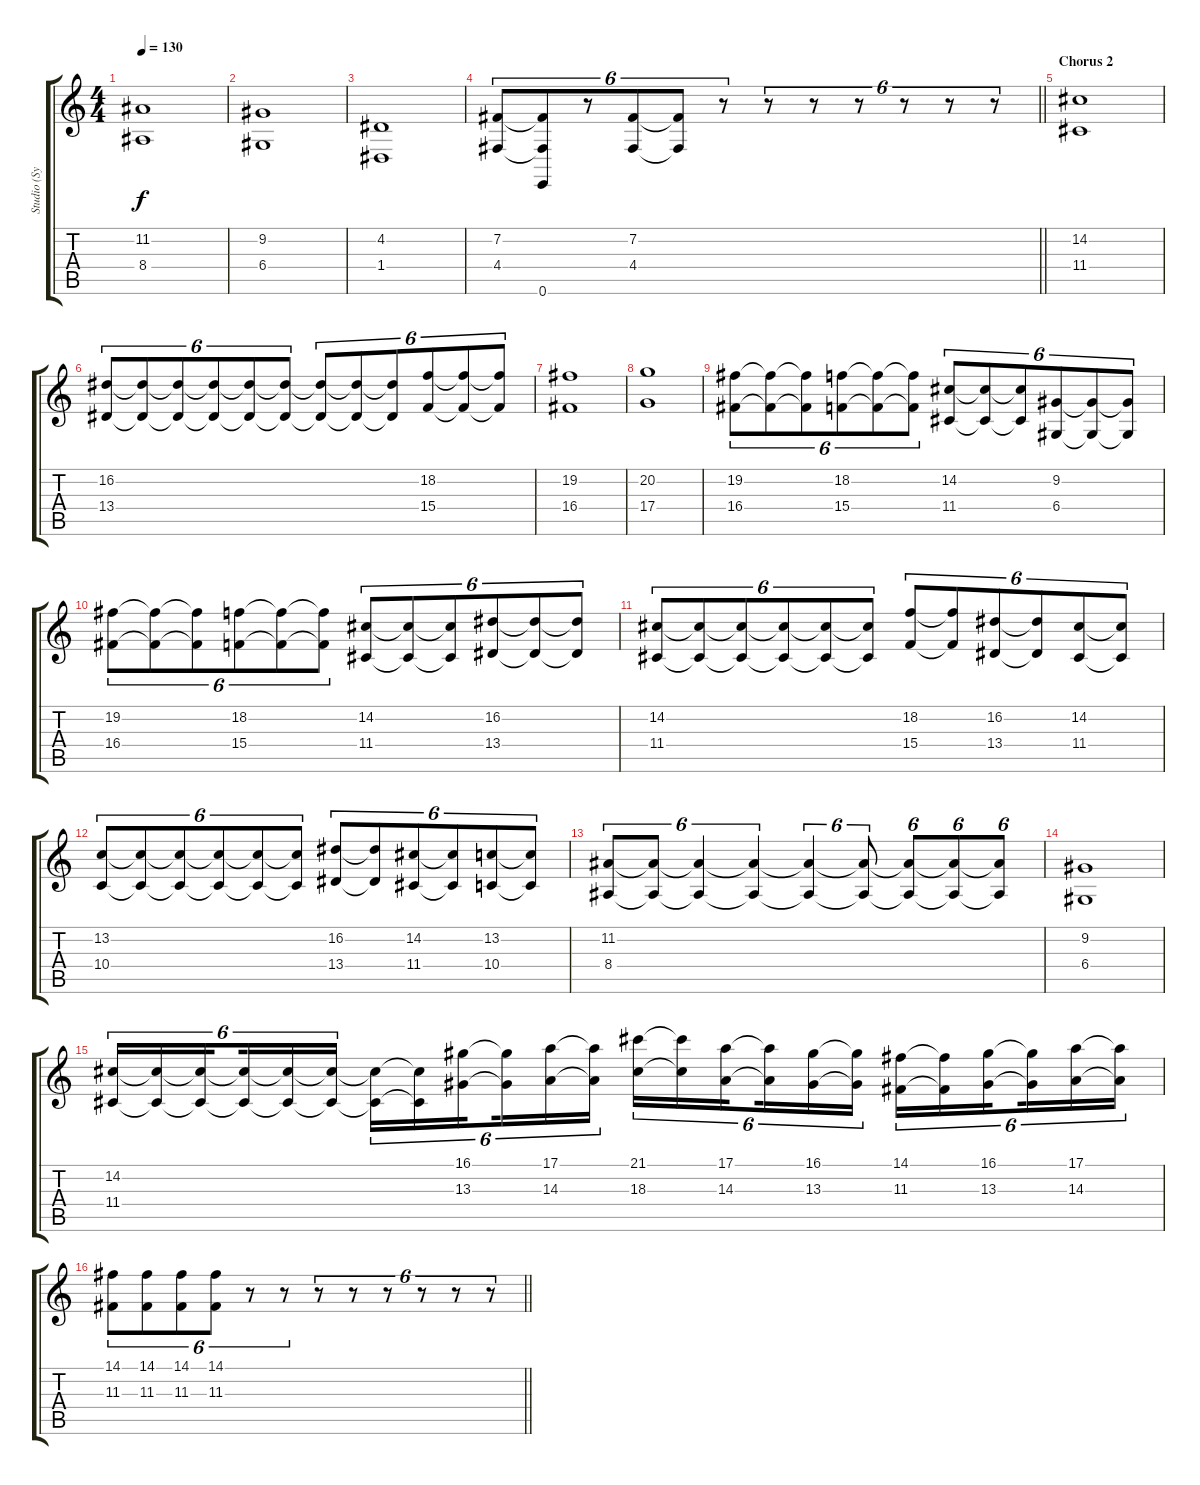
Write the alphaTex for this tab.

\track ("Studio (Synth Strings)" "Studio (Sy") {instrument stringensemble1}
\staff {score tabs}
\tuning (E4 B3 G3 D3 A2 E2) {hide}
\ts (4 4)
\tempo 130
\clef g2
\ks c
(11.2 8.4).1{dy f} |
(9.2 6.4).1 |
(4.2 1.4).1 |
\barLineRight lightlight
(7.2 4.4).8{tu (6 4)} (7.2{t} 4.4{t} 0.6).8{tu (6 4)} r.8{tu (6 4)} (7.2 4.4).8{tu (6 4)} (7.2{t} 4.4{t}).8{tu (6 4)} r.8{tu (6 4)} r.8{tu (6 4)} r.8{tu (6 4)} r.8{tu (6 4)} r.8{tu (6 4)} r.8{tu (6 4)} r.8{tu (6 4)} |
\section ("" "Chorus 2")
(14.2 11.4).1 |
(16.2 13.4).8{tu (6 4)} (16.2{t} 13.4{t}).8{tu (6 4)} (16.2{t} 13.4{t}).8{tu (6 4)} (16.2{t} 13.4{t}).8{tu (6 4)} (16.2{t} 13.4{t}).8{tu (6 4)} (16.2{t} 13.4{t}).8{tu (6 4)} (16.2{t} 13.4{t}).8{tu (6 4)} (16.2{t} 13.4{t}).8{tu (6 4)} (16.2{t} 13.4{t}).8{tu (6 4)} (18.2 15.4).8{tu (6 4)} (18.2{t} 15.4{t}).8{tu (6 4)} (18.2{t} 15.4{t}).8{tu (6 4)} |
(19.2 16.4).1 |
(20.2 17.4).1 |
(19.2 16.4).8{tu (6 4)} (19.2{t} 16.4{t}).8{tu (6 4)} (19.2{t} 16.4{t}).8{tu (6 4)} (18.2 15.4).8{tu (6 4)} (18.2{t} 15.4{t}).8{tu (6 4)} (18.2{t} 15.4{t}).8{tu (6 4)} (14.2 11.4).8{tu (6 4)} (14.2{t} 11.4{t}).8{tu (6 4)} (14.2{t} 11.4{t}).8{tu (6 4)} (9.2 6.4).8{tu (6 4)} (9.2{t} 6.4{t}).8{tu (6 4)} (9.2{t} 6.4{t}).8{tu (6 4)} |
(19.2 16.4).8{tu (6 4)} (19.2{t} 16.4{t}).8{tu (6 4)} (19.2{t} 16.4{t}).8{tu (6 4)} (18.2 15.4).8{tu (6 4)} (18.2{t} 15.4{t}).8{tu (6 4)} (18.2{t} 15.4{t}).8{tu (6 4)} (14.2 11.4).8{tu (6 4)} (14.2{t} 11.4{t}).8{tu (6 4)} (14.2{t} 11.4{t}).8{tu (6 4)} (16.2 13.4).8{tu (6 4)} (16.2{t} 13.4{t}).8{tu (6 4)} (16.2{t} 13.4{t}).8{tu (6 4)} |
(14.2 11.4).8{tu (6 4)} (14.2{t} 11.4{t}).8{tu (6 4)} (14.2{t} 11.4{t}).8{tu (6 4)} (14.2{t} 11.4{t}).8{tu (6 4)} (14.2{t} 11.4{t}).8{tu (6 4)} (14.2{t} 11.4{t}).8{tu (6 4)} (18.2 15.4).8{tu (6 4)} (18.2{t} 15.4{t}).8{tu (6 4)} (16.2 13.4).8{tu (6 4)} (16.2{t} 13.4{t}).8{tu (6 4)} (14.2 11.4).8{tu (6 4)} (14.2{t} 11.4{t}).8{tu (6 4)} |
(13.2 10.4).8{tu (6 4)} (13.2{t} 10.4{t}).8{tu (6 4)} (13.2{t} 10.4{t}).8{tu (6 4)} (13.2{t} 10.4{t}).8{tu (6 4)} (13.2{t} 10.4{t}).8{tu (6 4)} (13.2{t} 10.4{t}).8{tu (6 4)} (16.2 13.4).8{tu (6 4)} (16.2{t} 13.4{t}).8{tu (6 4)} (14.2 11.4).8{tu (6 4)} (14.2{t} 11.4{t}).8{tu (6 4)} (13.2 10.4).8{tu (6 4)} (13.2{t} 10.4{t}).8{tu (6 4)} |
(11.2 8.4).8{tu (6 4)} (11.2{t} 8.4{t}).8{tu (6 4)} (11.2{t} 8.4{t}).4{tu (6 4)} (11.2{t} 8.4{t}).4{tu (6 4)} (11.2{t} 8.4{t}).4{tu (6 4)} (11.2{t} 8.4{t}).8{tu (6 4)} (11.2{t} 8.4{t}).8{tu (6 4)} (11.2{t} 8.4{t}).8{tu (6 4)} (11.2{t} 8.4{t}).8{tu (6 4)} |
(9.2 6.4).1 |
(14.2 11.4).16{tu (6 4)} (14.2{t} 11.4{t}).16{tu (6 4)} (14.2{t} 11.4{t}).16{tu (6 4) beam splitsecondary} (14.2{t} 11.4{t}).16{tu (6 4)} (14.2{t} 11.4{t}).16{tu (6 4)} (14.2{t} 11.4{t}).16{tu (6 4)} (14.2{t} 11.4{t}).16{tu (6 4)} (14.2{t} 11.4{t}).16{tu (6 4)} (16.1 13.3).16{tu (6 4) beam splitsecondary} (16.1{t} 13.3{t}).16{tu (6 4)} (17.1 14.3).16{tu (6 4)} (17.1{t} 14.3{t}).16{tu (6 4)} (21.1 18.3).16{tu (6 4)} (21.1{t} 18.3{t}).16{tu (6 4)} (17.1 14.3).16{tu (6 4) beam splitsecondary} (17.1{t} 14.3{t}).16{tu (6 4)} (16.1 13.3).16{tu (6 4)} (16.1{t} 13.3{t}).16{tu (6 4)} (14.1 11.3).16{tu (6 4)} (14.1{t} 11.3{t}).16{tu (6 4)} (16.1 13.3).16{tu (6 4) beam splitsecondary} (16.1{t} 13.3{t}).16{tu (6 4)} (17.1 14.3).16{tu (6 4)} (17.1{t} 14.3{t}).16{tu (6 4)} |
\barLineRight lightlight
(14.1 11.3).8{tu (6 4)} (14.1 11.3).8{tu (6 4)} (14.1 11.3).8{tu (6 4)} (14.1 11.3).8{tu (6 4)} r.8{tu (6 4)} r.8{tu (6 4)} r.8{tu (6 4)} r.8{tu (6 4)} r.8{tu (6 4)} r.8{tu (6 4)} r.8{tu (6 4)} r.8{tu (6 4)}
